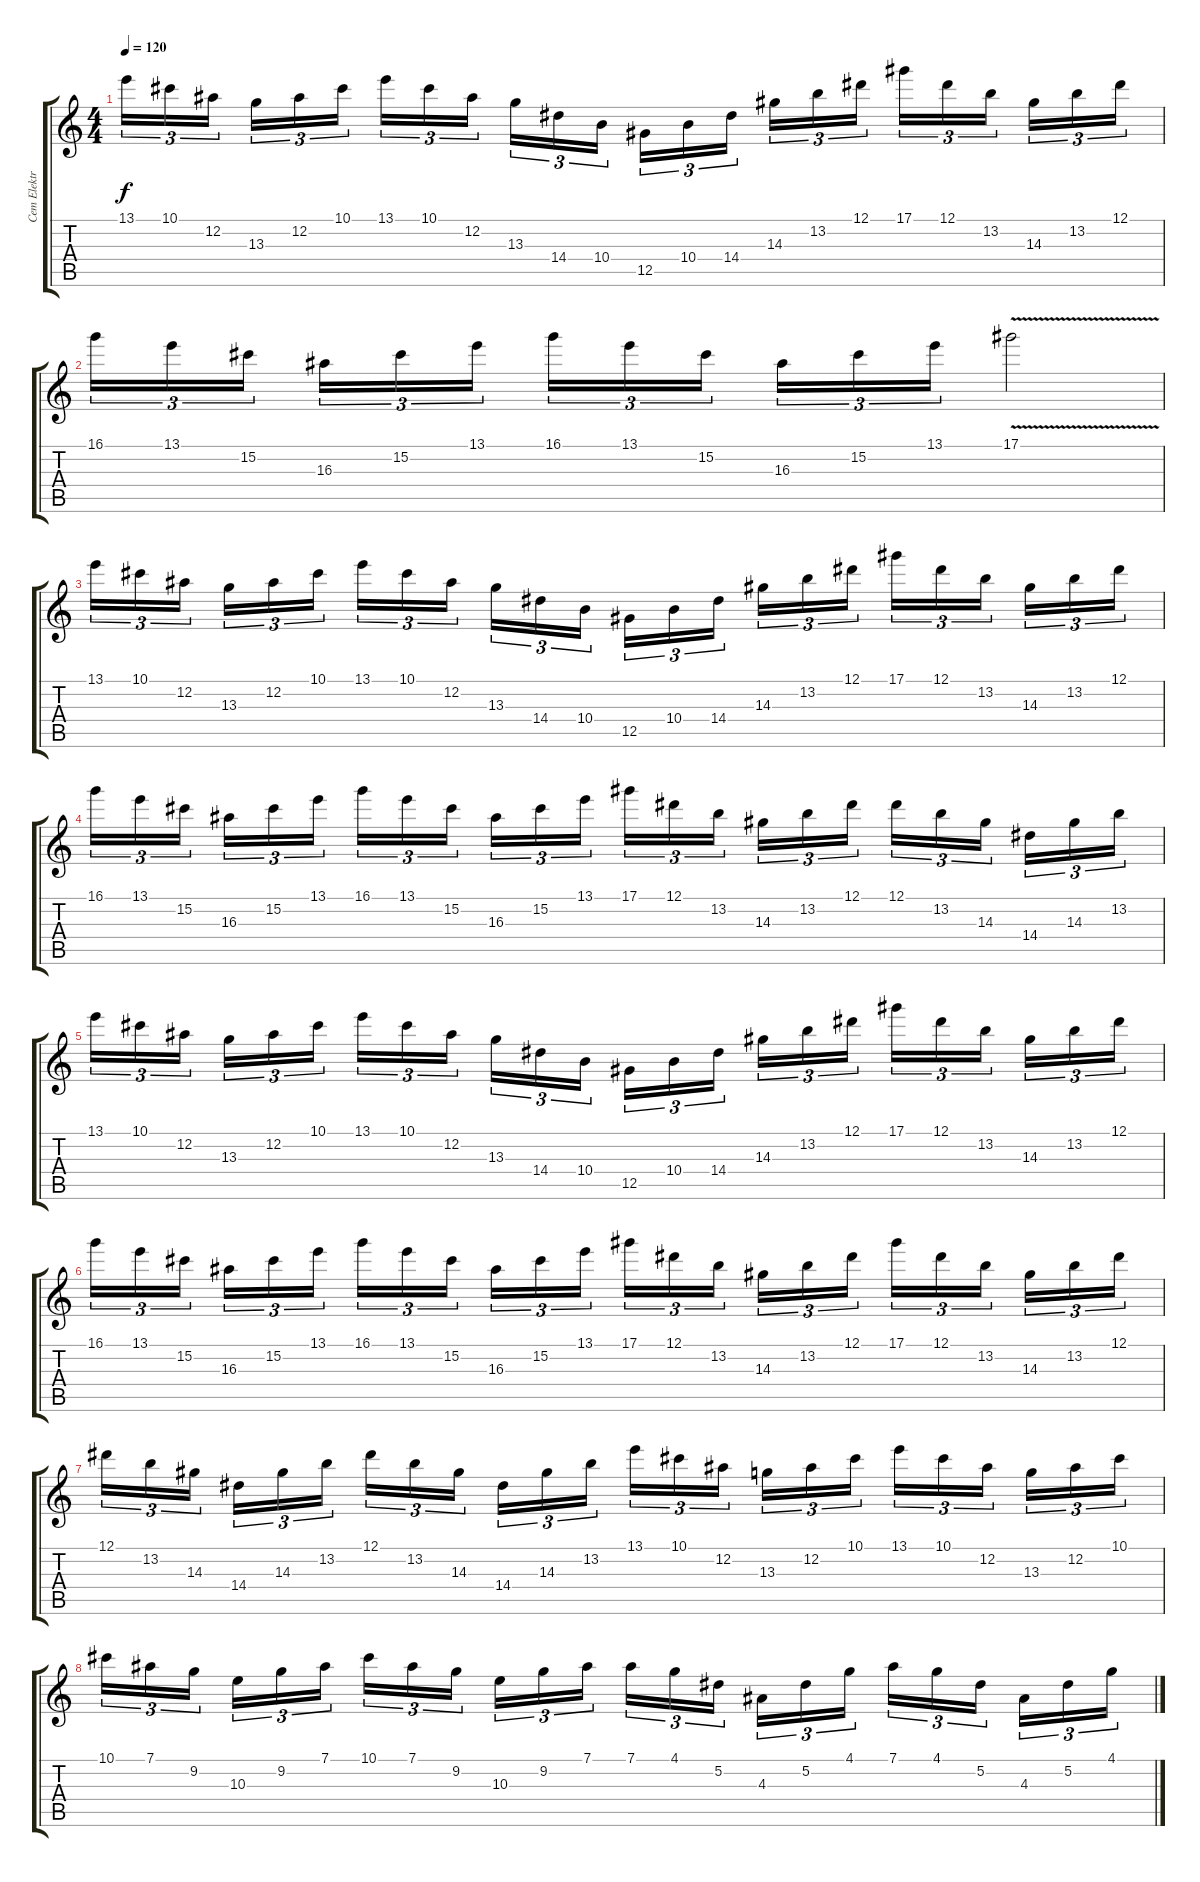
\track ("Cem Elektro" "Cem Elektr") {instrument overdrivenguitar}
\staff {score tabs}
\tuning (Eb4 Bb3 Gb3 Db3 Ab2 Eb2) {hide}
\ts (4 4)
\tempo 120
\clef g2
\ks c
13.1.16{tu (3 2) dy f} 10.1.16{tu (3 2)} 12.2.16{tu (3 2)} 13.3.16{tu (3 2)} 12.2.16{tu (3 2)} 10.1.16{tu (3 2)} 13.1.16{tu (3 2)} 10.1.16{tu (3 2)} 12.2.16{tu (3 2)} 13.3.16{tu (3 2)} 14.4.16{tu (3 2)} 10.4.16{tu (3 2)} 12.5.16{tu (3 2)} 10.4.16{tu (3 2)} 14.4.16{tu (3 2)} 14.3.16{tu (3 2)} 13.2.16{tu (3 2)} 12.1.16{tu (3 2)} 17.1.16{tu (3 2)} 12.1.16{tu (3 2)} 13.2.16{tu (3 2)} 14.3.16{tu (3 2)} 13.2.16{tu (3 2)} 12.1.16{tu (3 2)} |
16.1.16{tu (3 2)} 13.1.16{tu (3 2)} 15.2.16{tu (3 2)} 16.3.16{tu (3 2)} 15.2.16{tu (3 2)} 13.1.16{tu (3 2)} 16.1.16{tu (3 2)} 13.1.16{tu (3 2)} 15.2.16{tu (3 2)} 16.3.16{tu (3 2)} 15.2.16{tu (3 2)} 13.1.16{tu (3 2)} 17.1{v}.2 |
13.1.16{tu (3 2)} 10.1.16{tu (3 2)} 12.2.16{tu (3 2)} 13.3.16{tu (3 2)} 12.2.16{tu (3 2)} 10.1.16{tu (3 2)} 13.1.16{tu (3 2)} 10.1.16{tu (3 2)} 12.2.16{tu (3 2)} 13.3.16{tu (3 2)} 14.4.16{tu (3 2)} 10.4.16{tu (3 2)} 12.5.16{tu (3 2)} 10.4.16{tu (3 2)} 14.4.16{tu (3 2)} 14.3.16{tu (3 2)} 13.2.16{tu (3 2)} 12.1.16{tu (3 2)} 17.1.16{tu (3 2)} 12.1.16{tu (3 2)} 13.2.16{tu (3 2)} 14.3.16{tu (3 2)} 13.2.16{tu (3 2)} 12.1.16{tu (3 2)} |
16.1.16{tu (3 2)} 13.1.16{tu (3 2)} 15.2.16{tu (3 2)} 16.3.16{tu (3 2)} 15.2.16{tu (3 2)} 13.1.16{tu (3 2)} 16.1.16{tu (3 2)} 13.1.16{tu (3 2)} 15.2.16{tu (3 2)} 16.3.16{tu (3 2)} 15.2.16{tu (3 2)} 13.1.16{tu (3 2)} 17.1.16{tu (3 2)} 12.1.16{tu (3 2)} 13.2.16{tu (3 2)} 14.3.16{tu (3 2)} 13.2.16{tu (3 2)} 12.1.16{tu (3 2)} 12.1.16{tu (3 2)} 13.2.16{tu (3 2)} 14.3.16{tu (3 2)} 14.4.16{tu (3 2)} 14.3.16{tu (3 2)} 13.2.16{tu (3 2)} |
13.1.16{tu (3 2)} 10.1.16{tu (3 2)} 12.2.16{tu (3 2)} 13.3.16{tu (3 2)} 12.2.16{tu (3 2)} 10.1.16{tu (3 2)} 13.1.16{tu (3 2)} 10.1.16{tu (3 2)} 12.2.16{tu (3 2)} 13.3.16{tu (3 2)} 14.4.16{tu (3 2)} 10.4.16{tu (3 2)} 12.5.16{tu (3 2)} 10.4.16{tu (3 2)} 14.4.16{tu (3 2)} 14.3.16{tu (3 2)} 13.2.16{tu (3 2)} 12.1.16{tu (3 2)} 17.1.16{tu (3 2)} 12.1.16{tu (3 2)} 13.2.16{tu (3 2)} 14.3.16{tu (3 2)} 13.2.16{tu (3 2)} 12.1.16{tu (3 2)} |
16.1.16{tu (3 2)} 13.1.16{tu (3 2)} 15.2.16{tu (3 2)} 16.3.16{tu (3 2)} 15.2.16{tu (3 2)} 13.1.16{tu (3 2)} 16.1.16{tu (3 2)} 13.1.16{tu (3 2)} 15.2.16{tu (3 2)} 16.3.16{tu (3 2)} 15.2.16{tu (3 2)} 13.1.16{tu (3 2)} 17.1.16{tu (3 2)} 12.1.16{tu (3 2)} 13.2.16{tu (3 2)} 14.3.16{tu (3 2)} 13.2.16{tu (3 2)} 12.1.16{tu (3 2)} 17.1.16{tu (3 2)} 12.1.16{tu (3 2)} 13.2.16{tu (3 2)} 14.3.16{tu (3 2)} 13.2.16{tu (3 2)} 12.1.16{tu (3 2)} |
12.1.16{tu (3 2)} 13.2.16{tu (3 2)} 14.3.16{tu (3 2)} 14.4.16{tu (3 2)} 14.3.16{tu (3 2)} 13.2.16{tu (3 2)} 12.1.16{tu (3 2)} 13.2.16{tu (3 2)} 14.3.16{tu (3 2)} 14.4.16{tu (3 2)} 14.3.16{tu (3 2)} 13.2.16{tu (3 2)} 13.1.16{tu (3 2)} 10.1.16{tu (3 2)} 12.2.16{tu (3 2)} 13.3.16{tu (3 2)} 12.2.16{tu (3 2)} 10.1.16{tu (3 2)} 13.1.16{tu (3 2)} 10.1.16{tu (3 2)} 12.2.16{tu (3 2)} 13.3.16{tu (3 2)} 12.2.16{tu (3 2)} 10.1.16{tu (3 2)} |
10.1.16{tu (3 2)} 7.1.16{tu (3 2)} 9.2.16{tu (3 2)} 10.3.16{tu (3 2)} 9.2.16{tu (3 2)} 7.1.16{tu (3 2)} 10.1.16{tu (3 2)} 7.1.16{tu (3 2)} 9.2.16{tu (3 2)} 10.3.16{tu (3 2)} 9.2.16{tu (3 2)} 7.1.16{tu (3 2)} 7.1.16{tu (3 2)} 4.1.16{tu (3 2)} 5.2.16{tu (3 2)} 4.3.16{tu (3 2)} 5.2.16{tu (3 2)} 4.1.16{tu (3 2)} 7.1.16{tu (3 2)} 4.1.16{tu (3 2)} 5.2.16{tu (3 2)} 4.3.16{tu (3 2)} 5.2.16{tu (3 2)} 4.1.16{tu (3 2)}
